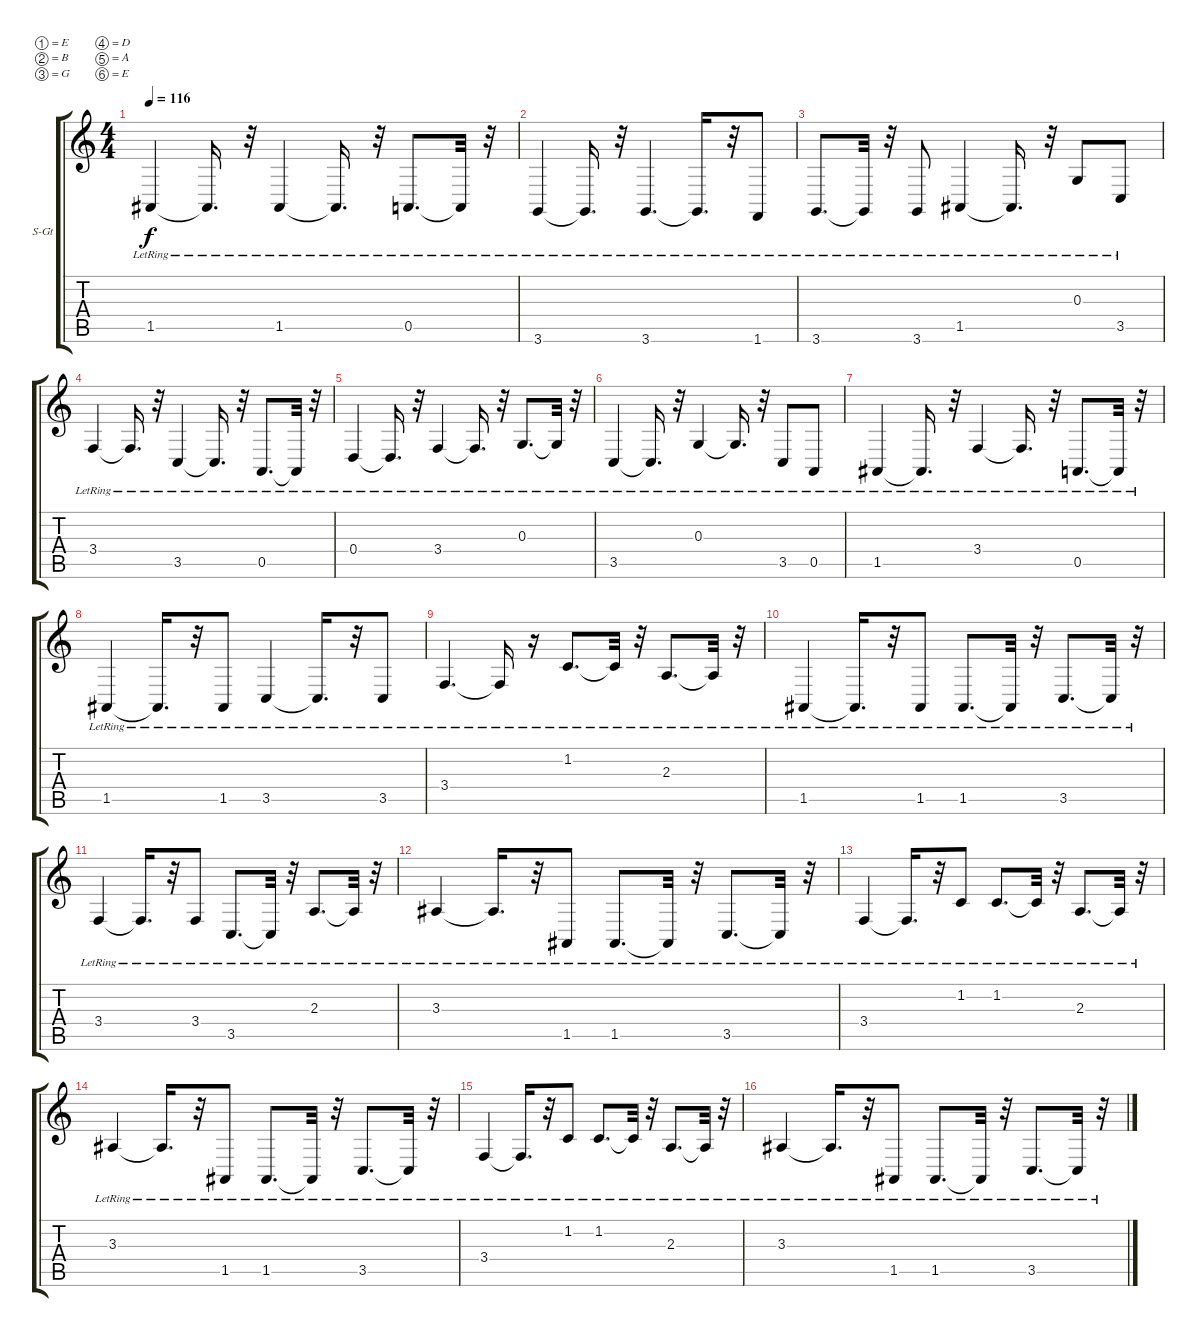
\bracketExtendMode groupsimilarinstruments
\firstSystemTrackNameOrientation horizontal
\otherSystemsTrackNameOrientation horizontal
\track ("piano bas" "S-Gt") {instrument acousticgrandpiano}
\staff {score tabs}
\tuning (E3 B2 G2 D2 A1 E1)
\displaytranspose 12
\ts (4 4)
\tempo 116
\clef g2
\ks c
1.5{lr}.4{dy f} 1.5{lr t}.16{d} r.32 1.5{lr}.4 1.5{lr t}.16{d} r.32 0.5{lr}.8{d} 0.5{lr t}.32 r.32 |
3.6{lr}.4 3.6{lr t}.16{d} r.32 3.6{lr}.4{d} 3.6{lr t}.16{d} r.32 1.6{lr}.8 |
3.6{lr}.8{d} 3.6{lr t}.32 r.32 3.6{lr}.8 1.5{lr}.4 1.5{lr t}.16{d} r.32 0.3{lr}.8 3.5{lr}.8 |
3.4{lr}.4 3.4{lr t}.16{d} r.32 3.5{lr}.4 3.5{lr t}.16{d} r.32 0.5{lr}.8{d} 0.5{lr t}.32 r.32 |
0.4{lr}.4 0.4{lr t}.16{d} r.32 3.4{lr}.4 3.4{lr t}.16{d} r.32 0.3{lr}.8{d} 0.3{lr t}.32 r.32 |
3.5{lr}.4 3.5{lr t}.16{d} r.32 0.3{lr}.4 0.3{lr t}.16{d} r.32 3.5{lr}.8 0.5{lr}.8 |
1.5{lr}.4 1.5{lr t}.16{d} r.32 3.4{lr}.4 3.4{lr t}.16{d} r.32 0.5{lr}.8{d} 0.5{lr t}.32 r.32 |
1.5{lr}.4 1.5{lr t}.16{d} r.32 1.5{lr}.8 3.5{lr}.4 3.5{lr t}.16{d} r.32 3.5{lr}.8 |
3.4{lr}.4{d} 3.4{lr t}.16 r.16 1.2{lr}.8{d} 1.2{lr t}.32 r.32 2.3{lr}.8{d} 2.3{lr t}.32 r.32 |
1.5{lr}.4 1.5{lr t}.16{d} r.32 1.5{lr}.8 1.5{lr}.8{d} 1.5{lr t}.32 r.32 3.5{lr}.8{d} 3.5{lr t}.32 r.32 |
3.4{lr}.4 3.4{lr t}.16{d} r.32 3.4{lr}.8 3.5{lr}.8{d} 3.5{lr t}.32 r.32 2.3{lr}.8{d} 2.3{lr t}.32 r.32 |
3.3{lr}.4 3.3{lr t}.16{d} r.32 1.5{lr}.8 1.5{lr}.8{d} 1.5{lr t}.32 r.32 3.5{lr}.8{d} 3.5{lr t}.32 r.32 |
3.4{lr}.4 3.4{lr t}.16{d} r.32 1.2{lr}.8 1.2{lr}.8{d} 1.2{lr t}.32 r.32 2.3{lr}.8{d} 2.3{lr t}.32 r.32 |
3.3{lr}.4 3.3{lr t}.16{d} r.32 1.5{lr}.8 1.5{lr}.8{d} 1.5{lr t}.32 r.32 3.5{lr}.8{d} 3.5{lr t}.32 r.32 |
3.4{lr}.4 3.4{lr t}.16{d} r.32 1.2{lr}.8 1.2{lr}.8{d} 1.2{lr t}.32 r.32 2.3{lr}.8{d} 2.3{lr t}.32 r.32 |
3.3{lr}.4 3.3{lr t}.16{d} r.32 1.5{lr}.8 1.5{lr}.8{d} 1.5{lr t}.32 r.32 3.5{lr}.8{d} 3.5{lr t}.32 r.32
